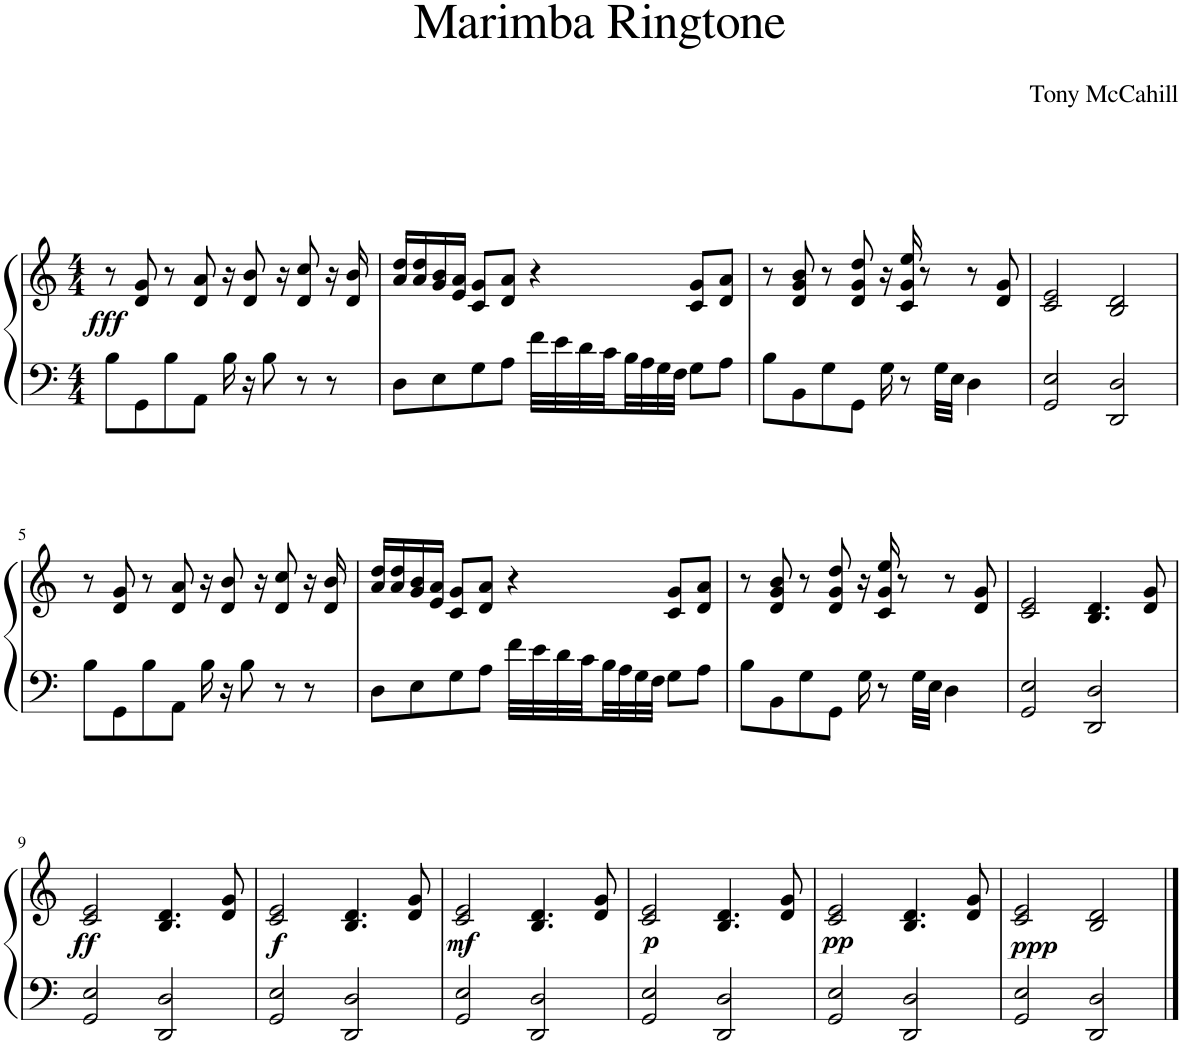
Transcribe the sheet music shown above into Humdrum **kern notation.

**kern	**kern	**dynam
*part1	*part1	*part1
*staff2	*staff1	*staff1/2
*I"Marimba	*	*
*I'Mrm.	*	*
*clefF4	*clefG2	*
*k[]	*k[]	*
*M4/4	*M4/4	*
=1	=1	=1
!	!	!LO:DY:b
8B\L	8r	fff
8GG\	8d/ 8g/	.
8B\	8r	.
8AA\J	8d/ 8a/	.
16B\	16r	.
16r	8d/ 8b/	.
8B\	.	.
.	16r	.
8r	8d/ 8cc/	.
8r	16r	.
.	16d/ 16b/	.
=2	=2	=2
8D\L	16a/ 16dd/LL	.
.	16a/ 16dd/	.
8E\	16g/ 16b/	.
.	16e/ 16a/JJ	.
8G\	8c/ 8g/L	.
8A\J	8d/ 8a/J	.
32f\LLL	4r	.
32e\	.	.
32d\	.	.
32c\	.	.
32B\	.	.
32A\	.	.
32G\	.	.
32F\JJJ	.	.
8G\L	8c/ 8g/L	.
8A\J	8d/ 8a/J	.
=3	=3	=3
8B\L	8r	.
8BB\	8d/ 8g/ 8b/	.
8G\	8r	.
8GG\J	8d/ 8g/ 8dd/	.
16G\	16r	.
8r	16c/ 16g/ 16ee/	.
.	8r	.
32G\LLL	.	.
32E\JJJ	.	.
4D\	8r	.
.	8d/ 8g/	.
=4	=4	=4
2GG/ 2E/	2c/ 2e/	.
2DD/ 2D/	2B/ 2d/	.
!!LO:LB:g=z
=5	=5	=5
8B\L	8r	.
8GG\	8d/ 8g/	.
8B\	8r	.
8AA\J	8d/ 8a/	.
16B\	16r	.
16r	8d/ 8b/	.
8B\	.	.
.	16r	.
8r	8d/ 8cc/	.
8r	16r	.
.	16d/ 16b/	.
=6	=6	=6
8D\L	16a/ 16dd/LL	.
.	16a/ 16dd/	.
8E\	16g/ 16b/	.
.	16e/ 16a/JJ	.
8G\	8c/ 8g/L	.
8A\J	8d/ 8a/J	.
32f\LLL	4r	.
32e\	.	.
32d\	.	.
32c\	.	.
32B\	.	.
32A\	.	.
32G\	.	.
32F\JJJ	.	.
8G\L	8c/ 8g/L	.
8A\J	8d/ 8a/J	.
=7	=7	=7
8B\L	8r	.
8BB\	8d/ 8g/ 8b/	.
8G\	8r	.
8GG\J	8d/ 8g/ 8dd/	.
16G\	16r	.
8r	16c/ 16g/ 16ee/	.
.	8r	.
32G\LLL	.	.
32E\JJJ	.	.
4D\	8r	.
.	8d/ 8g/	.
=8	=8	=8
2GG/ 2E/	2c/ 2e/	.
2DD/ 2D/	4.B/ 4.d/	.
.	8d/ 8g/	.
!!LO:LB:g=z
=9	=9	=9
!	!	!LO:DY:b
2GG/ 2E/	2c/ 2e/	ff
2DD/ 2D/	4.B/ 4.d/	.
.	8d/ 8g/	.
=10	=10	=10
!	!	!LO:DY:b
2GG/ 2E/	2c/ 2e/	f
2DD/ 2D/	4.B/ 4.d/	.
.	8d/ 8g/	.
=11	=11	=11
!	!	!LO:DY:b
2GG/ 2E/	2c/ 2e/	mf
2DD/ 2D/	4.B/ 4.d/	.
.	8d/ 8g/	.
=12	=12	=12
!	!	!LO:DY:b
2GG/ 2E/	2c/ 2e/	p
2DD/ 2D/	4.B/ 4.d/	.
.	8d/ 8g/	.
=13	=13	=13
!	!	!LO:DY:b
2GG/ 2E/	2c/ 2e/	pp
2DD/ 2D/	4.B/ 4.d/	.
.	8d/ 8g/	.
=14	=14	=14
!	!	!LO:DY:b
2GG/ 2E/	2c/ 2e/	ppp
2DD/ 2D/	2B/ 2d/	.
==	==	==
*-	*-	*-
